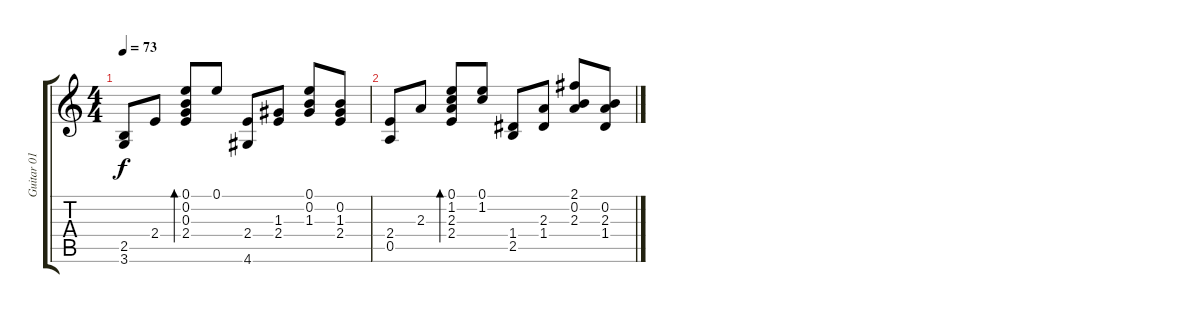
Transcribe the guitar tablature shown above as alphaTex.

\track ("Guitar 01" "Guitar 01") {instrument acousticguitarnylon}
\staff {score tabs}
\tuning (E4 B3 G3 D3 A2 E2) {hide}
\ts (4 4)
\tempo 73
\clef g2
\ks c
(2.5 3.6).8{dy f} 2.4.8 (0.1 0.2 0.3 2.4).8{bd 240} 0.1.8 (2.4 4.6).8 (1.3 2.4).8 (0.1 0.2 1.3).8 (0.2 1.3 2.4).8 |
(2.4 0.5).8 2.3.8 (0.1 1.2 2.3 2.4).8{bd 240} (0.1 1.2).8 (1.4 2.5).8 (2.3 1.4).8 (2.1 0.2 2.3).8 (0.2 2.3 1.4).8
